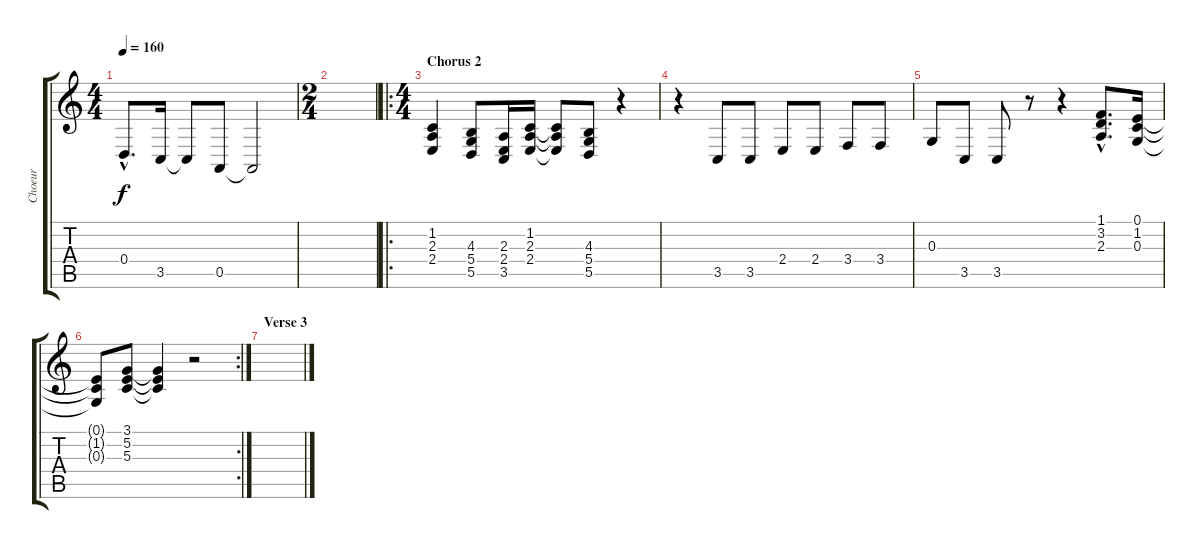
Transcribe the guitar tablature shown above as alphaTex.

\track ("Choeur" "Choeur") {instrument lead2sawtooth}
\staff {score tabs}
\tuning (E4 B3 G3 D3 A2 E2) {hide}
\ts (4 4)
\tempo 160
\clef g2
\ks c
0.4{hac}.8{d dy f} 3.5.16 3.5{t}.8 0.5.8 0.5{t}.2 |
\ts (2 4)
|
\ro
\ts (4 4)
\section ("" "Chorus 2")
(1.2 2.3 2.4).4 (4.3 5.4 5.5).8 (2.3 2.4 3.5).16 (1.2 2.3 2.4).16 (1.2{t} 2.3{t} 2.4{t}).8 (4.3 5.4 5.5).8 r.4 |
r.4 3.5.8 3.5.8 2.4.8 2.4.8 3.4.8 3.4.8 |
0.3.8 3.5.8 3.5.8 r.8 r.4 (1.1{hac} 3.2{hac} 2.3{hac}).8{d} (0.1 1.2 0.3).16 |
\rc 2
(0.1{t} 1.2{t} 0.3{t}).8 (3.1 5.2 5.3).8 (3.1{t} 5.2{t} 5.3{t}).4 r.2 |
\section ("" "Verse 3")
